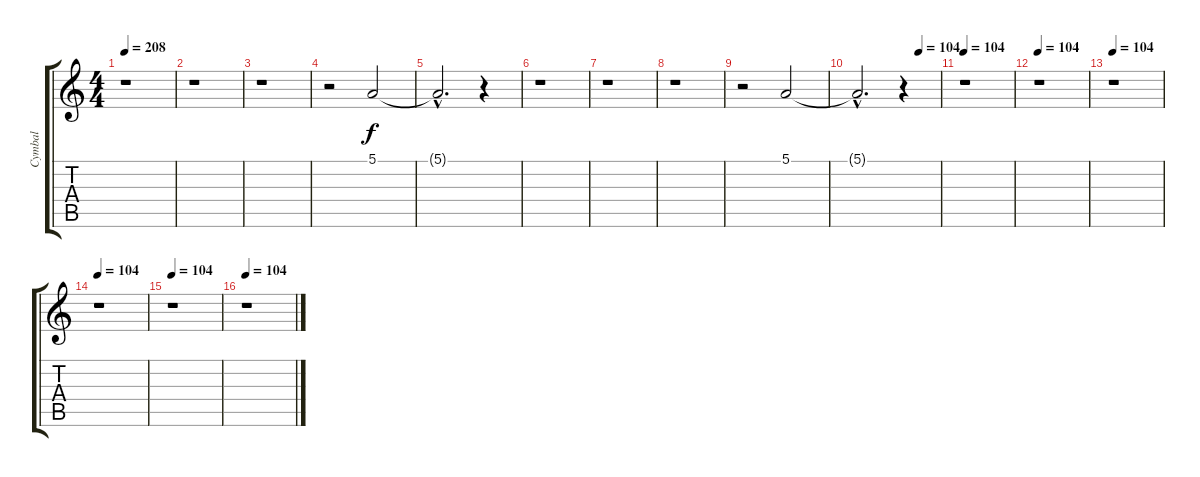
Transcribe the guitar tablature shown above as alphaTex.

\track ("Cymbal" "Cymbal") {instrument reversecymbal}
\staff {score tabs}
\tuning (E4 B3 G3 D3 A2 E2) {hide}
\ts (4 4)
\tempo 208
\clef g2
\ks c
r.1{dy f} |
r.1 |
r.1 |
r.2 5.1.2 |
5.1{hac t}.2{d} r.4 |
r.1 |
r.1 |
r.1 |
r.2 5.1.2 |
\tempo (104 0.75)
5.1{hac t}.2{d} r.4 |
\tempo 104
r.1 |
\tempo 104
r.1 |
\tempo 104
r.1 |
\tempo 104
r.1 |
\tempo 104
r.1 |
\tempo 104
r.1
